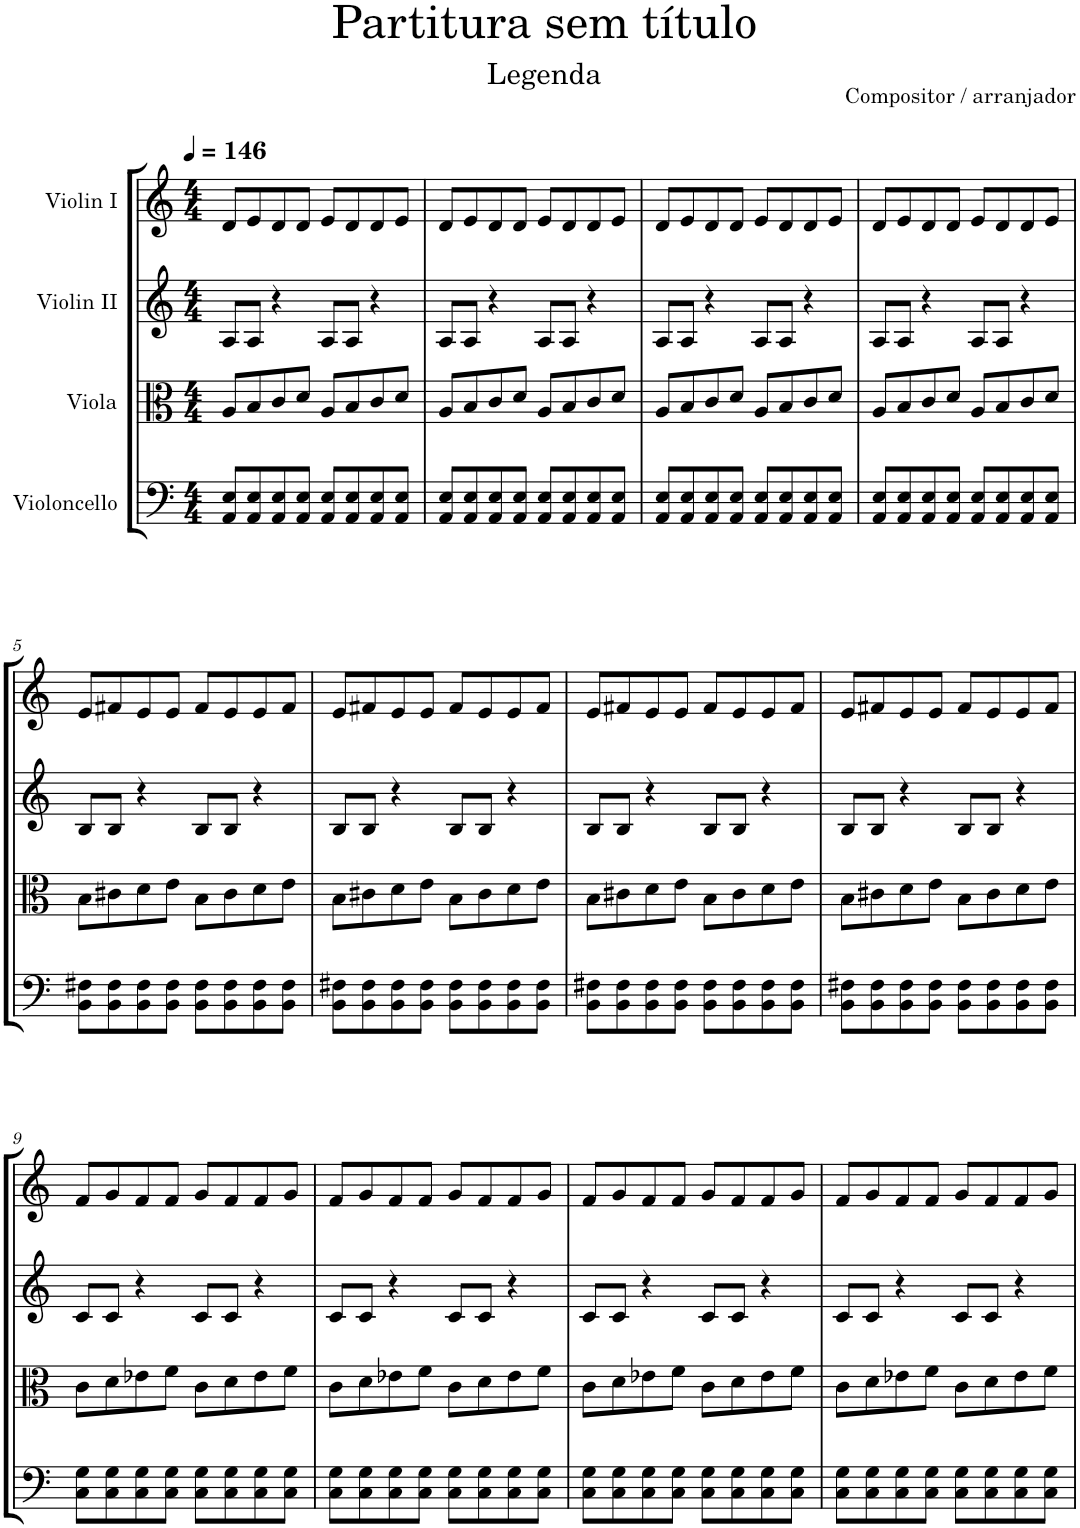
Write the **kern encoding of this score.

**kern	**kern	**kern	**kern
*part4	*part3	*part2	*part1
*staff4	*staff3	*staff2	*staff1
*I"Violoncello	*I"Viola	*I"Violin II	*I"Violin I
*I'Vc	*I'Vla	*I'Vln	*I'Vln
*clefF4	*clefC3	*clefG2	*clefG2
*k[]	*k[]	*k[]	*k[]
*M4/4	*M4/4	*M4/4	*M4/4
*MM146	*MM146	*MM146	*MM146
=1	=1	=1	=1
8AA/ 8E/L	8A/L	8A/L	8d/L
8AA/ 8E/	8B/	8A/J	8e/
8AA/ 8E/	8c/	4r	8d/
8AA/ 8E/J	8d/J	.	8d/J
8AA/ 8E/L	8A/L	8A/L	8e/L
8AA/ 8E/	8B/	8A/J	8d/
8AA/ 8E/	8c/	4r	8d/
8AA/ 8E/J	8d/J	.	8e/J
=2	=2	=2	=2
8AA/ 8E/L	8A/L	8A/L	8d/L
8AA/ 8E/	8B/	8A/J	8e/
8AA/ 8E/	8c/	4r	8d/
8AA/ 8E/J	8d/J	.	8d/J
8AA/ 8E/L	8A/L	8A/L	8e/L
8AA/ 8E/	8B/	8A/J	8d/
8AA/ 8E/	8c/	4r	8d/
8AA/ 8E/J	8d/J	.	8e/J
=3	=3	=3	=3
8AA/ 8E/L	8A/L	8A/L	8d/L
8AA/ 8E/	8B/	8A/J	8e/
8AA/ 8E/	8c/	4r	8d/
8AA/ 8E/J	8d/J	.	8d/J
8AA/ 8E/L	8A/L	8A/L	8e/L
8AA/ 8E/	8B/	8A/J	8d/
8AA/ 8E/	8c/	4r	8d/
8AA/ 8E/J	8d/J	.	8e/J
=4	=4	=4	=4
8AA/ 8E/L	8A/L	8A/L	8d/L
8AA/ 8E/	8B/	8A/J	8e/
8AA/ 8E/	8c/	4r	8d/
8AA/ 8E/J	8d/J	.	8d/J
8AA/ 8E/L	8A/L	8A/L	8e/L
8AA/ 8E/	8B/	8A/J	8d/
8AA/ 8E/	8c/	4r	8d/
8AA/ 8E/J	8d/J	.	8e/J
!!LO:LB:g=z
=5	=5	=5	=5
8BB\ 8F#X\L	8B\L	8B/L	8e/L
8BB\ 8F#\	8c#X\	8B/J	8f#X/
8BB\ 8F#\	8d\	4r	8e/
8BB\ 8F#\J	8e\J	.	8e/J
8BB\ 8F#\L	8B\L	8B/L	8f#/L
8BB\ 8F#\	8c#\	8B/J	8e/
8BB\ 8F#\	8d\	4r	8e/
8BB\ 8F#\J	8e\J	.	8f#/J
=6	=6	=6	=6
8BB\ 8F#X\L	8B\L	8B/L	8e/L
8BB\ 8F#\	8c#X\	8B/J	8f#X/
8BB\ 8F#\	8d\	4r	8e/
8BB\ 8F#\J	8e\J	.	8e/J
8BB\ 8F#\L	8B\L	8B/L	8f#/L
8BB\ 8F#\	8c#\	8B/J	8e/
8BB\ 8F#\	8d\	4r	8e/
8BB\ 8F#\J	8e\J	.	8f#/J
=7	=7	=7	=7
8BB\ 8F#X\L	8B\L	8B/L	8e/L
8BB\ 8F#\	8c#X\	8B/J	8f#X/
8BB\ 8F#\	8d\	4r	8e/
8BB\ 8F#\J	8e\J	.	8e/J
8BB\ 8F#\L	8B\L	8B/L	8f#/L
8BB\ 8F#\	8c#\	8B/J	8e/
8BB\ 8F#\	8d\	4r	8e/
8BB\ 8F#\J	8e\J	.	8f#/J
=8	=8	=8	=8
8BB\ 8F#X\L	8B\L	8B/L	8e/L
8BB\ 8F#\	8c#X\	8B/J	8f#X/
8BB\ 8F#\	8d\	4r	8e/
8BB\ 8F#\J	8e\J	.	8e/J
8BB\ 8F#\L	8B\L	8B/L	8f#/L
8BB\ 8F#\	8c#\	8B/J	8e/
8BB\ 8F#\	8d\	4r	8e/
8BB\ 8F#\J	8e\J	.	8f#/J
!!LO:LB:g=z
=9	=9	=9	=9
8C\ 8G\L	8c\L	8c/L	8f/L
8C\ 8G\	8d\	8c/J	8g/
8C\ 8G\	8e-X\	4r	8f/
8C\ 8G\J	8f\J	.	8f/J
8C\ 8G\L	8c\L	8c/L	8g/L
8C\ 8G\	8d\	8c/J	8f/
8C\ 8G\	8e-\	4r	8f/
8C\ 8G\J	8f\J	.	8g/J
=10	=10	=10	=10
8C\ 8G\L	8c\L	8c/L	8f/L
8C\ 8G\	8d\	8c/J	8g/
8C\ 8G\	8e-X\	4r	8f/
8C\ 8G\J	8f\J	.	8f/J
8C\ 8G\L	8c\L	8c/L	8g/L
8C\ 8G\	8d\	8c/J	8f/
8C\ 8G\	8e-\	4r	8f/
8C\ 8G\J	8f\J	.	8g/J
=11	=11	=11	=11
8C\ 8G\L	8c\L	8c/L	8f/L
8C\ 8G\	8d\	8c/J	8g/
8C\ 8G\	8e-X\	4r	8f/
8C\ 8G\J	8f\J	.	8f/J
8C\ 8G\L	8c\L	8c/L	8g/L
8C\ 8G\	8d\	8c/J	8f/
8C\ 8G\	8e-\	4r	8f/
8C\ 8G\J	8f\J	.	8g/J
=12	=12	=12	=12
8C\ 8G\L	8c\L	8c/L	8f/L
8C\ 8G\	8d\	8c/J	8g/
8C\ 8G\	8e-X\	4r	8f/
8C\ 8G\J	8f\J	.	8f/J
8C\ 8G\L	8c\L	8c/L	8g/L
8C\ 8G\	8d\	8c/J	8f/
8C\ 8G\	8e-\	4r	8f/
8C\ 8G\J	8f\J	.	8g/J
=	=	=	=
*-	*-	*-	*-
